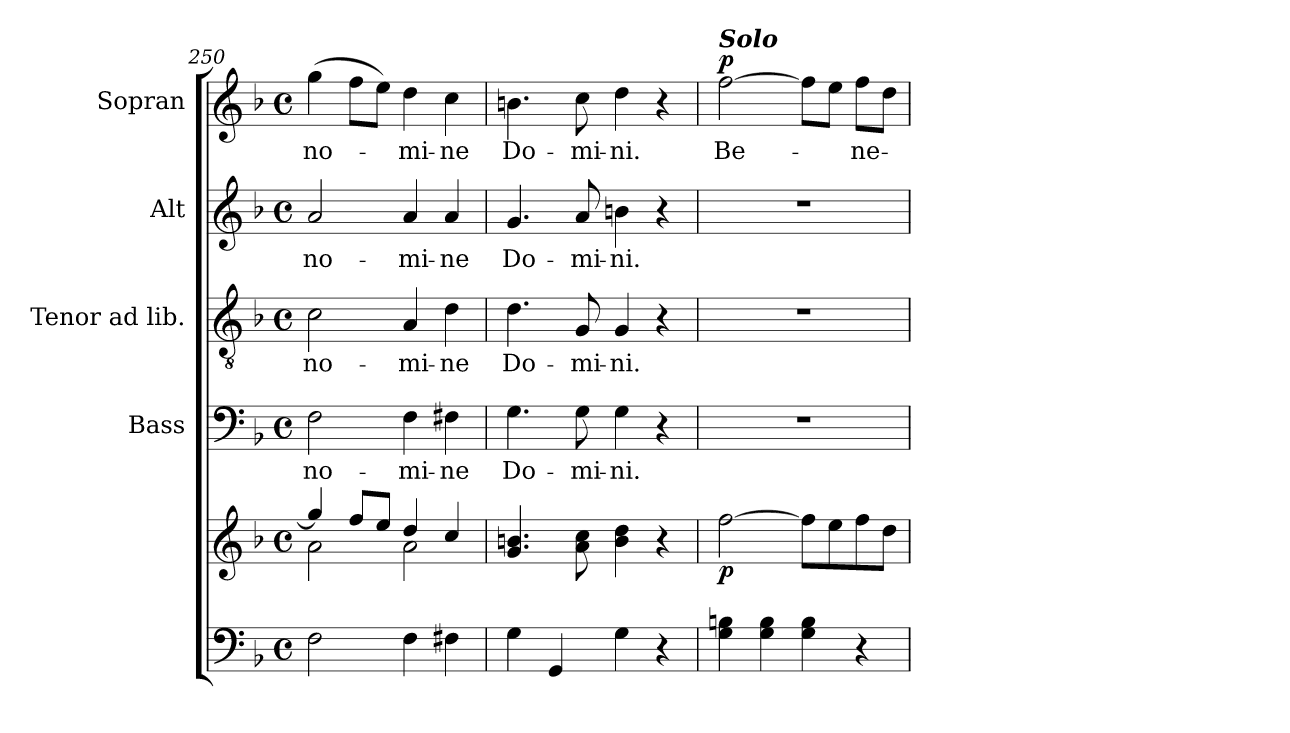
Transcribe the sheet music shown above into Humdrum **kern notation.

**kern	**kern	**dynam	**kern	**text	**kern	**text	**kern	**text	**kern	**text	**dynam
*part5	*part5	*part5	*part4	*part4	*part3	*part3	*part2	*part2	*part1	*part1	*part1
*staff6	*staff5	*staff5/6	*staff4	*staff4	*staff3	*staff3	*staff2	*staff2	*staff1	*staff1	*staff1
*	*	*	*I"Bass	*	*I"Tenor ad lib.	*	*I"Alt	*	*I"Sopran	*	*
*	*	*	*I'B.	*	*I'T.	*	*I'A.	*	*I'S.	*	*
!!LO:PB:g=z
*clefF4	*clefG2	*	*clefF4	*	*clefGv2	*	*clefG2	*	*clefG2	*	*
*k[b-]	*k[b-]	*	*k[b-]	*	*k[b-]	*	*k[b-]	*	*k[b-]	*	*
*F:	*F:	*	*F:	*	*F:	*	*F:	*	*F:	*	*
*M4/4	*M4/4	*	*M4/4	*	*M4/4	*	*M4/4	*	*M4/4	*	*
*met(c)	*met(c)	*	*met(c)	*	*met(c)	*	*met(c)	*	*met(c)	*	*
=250	=250	=250	=250	=250	=250	=250	=250	=250	=250	=250	=250
*	*^	*	*	*	*	*	*	*	*	*	*
!	!	!	!	!	!LO:LY:b	!	!LO:LY:b	!	!LO:LY:b	!	!LO:LY:b	!
2F\	4gg/]	2a\	.	2F\	no-	2c\	no-	2a/	no-	(>4gg\	no-	.
.	8ff/L	.	.	.	.	.	.	.	.	8ff\L	.	.
.	8ee/J	.	.	.	.	.	.	.	.	8ee\J)	.	.
!	!	!	!	!	!LO:LY:b	!	!LO:LY:b	!	!LO:LY:b	!	!LO:LY:b	!
4F\	4dd/	2a\	.	4F\	-mi-	4A/	-mi-	4a/	-mi-	4dd\	-mi-	.
!	!	!	!	!	!LO:LY:b	!	!LO:LY:b	!	!LO:LY:b	!	!LO:LY:b	!
4F#X\	4cc/	.	.	4F#X\	-ne	4d\	-ne	4a/	-ne	4cc\	-ne	.
*	*v	*v	*	*	*	*	*	*	*	*	*	*
=251	=251	=251	=251	=251	=251	=251	=251	=251	=251	=251	=251
!	!	!	!	!LO:LY:b	!	!LO:LY:b	!	!LO:LY:b	!	!LO:LY:b	!
4G\	4.g/ 4.bn/	.	4.G\	Do-	4.d\	Do-	4.g/	Do-	4.bn\	Do-	.
4GG/	.	.	.	.	.	.	.	.	.	.	.
!	!	!	!	!LO:LY:b	!	!LO:LY:b	!	!LO:LY:b	!	!LO:LY:b	!
.	8a\ 8cc\	.	8G\	-mi-	8G/	-mi-	8a/	-mi-	8cc\	-mi-	.
!	!	!	!	!LO:LY:b	!	!LO:LY:b	!	!LO:LY:b	!	!LO:LY:b	!
4G\	4b\ 4dd\	.	4G\	-ni.	4G/	-ni.	4bn\	-ni.	4dd\	-ni.	.
4r	4r	.	4r	.	4r	.	4r	.	4r	.	.
=252	=252	=252	=252	=252	=252	=252	=252	=252	=252	=252	=252
!	!	!	!	!	!	!	!	!	!LO:TX:a:Bi:t=Solo	!	!
!	!	!LO:DY:b	!	!	!	!	!	!	!	!LO:LY:b	!LO:DY:a
4G\ 4Bn\	[2ff\	p	1r	.	1r	.	1r	.	[2ff\	Be-	p
4G\ 4B\	.	.	.	.	.	.	.	.	.	.	.
4G\ 4B\	8ff\L]	.	.	.	.	.	.	.	8ff\L]	.	.
.	8ee\	.	.	.	.	.	.	.	8ee\J	.	.
!	!	!	!	!	!	!	!	!	!	!LO:LY:b	!
4r	8ff\	.	.	.	.	.	.	.	8ff\L	-ne-	.
.	8dd\J	.	.	.	.	.	.	.	8dd\J	.	.
=	=	=	=	=	=	=	=	=	=	=	=
*-	*-	*-	*-	*-	*-	*-	*-	*-	*-	*-	*-
